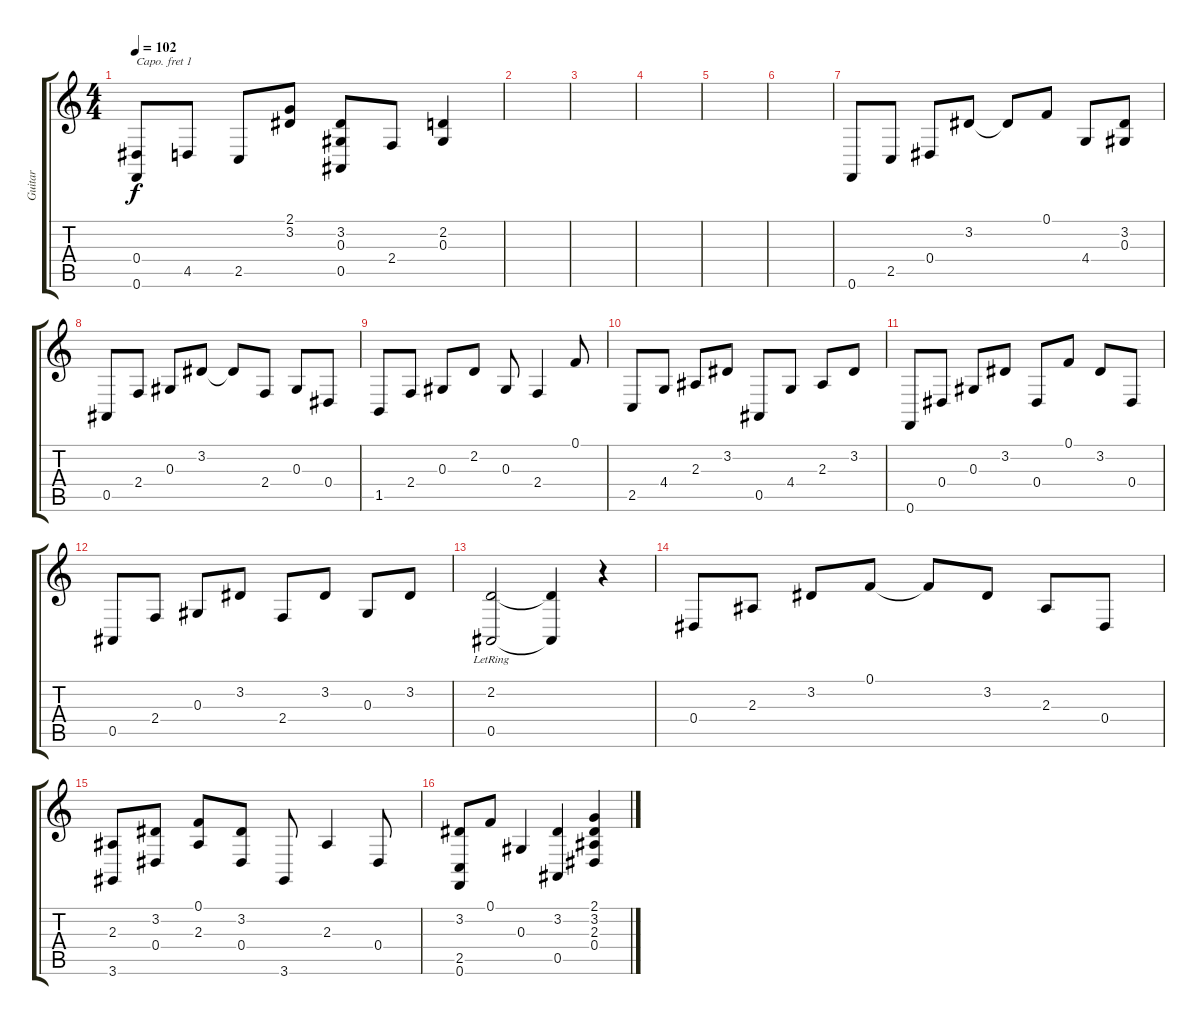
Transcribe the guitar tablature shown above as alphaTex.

\track ("Guitar" "Guitar") {instrument violin}
\staff {score tabs}
\capo 1
\tuning (E4 B3 G3 D3 A2 E2) {hide}
\ts (4 4)
\tempo 102
\clef g2
\ks c
(0.4 0.6).8{dy f} 4.5.8 2.5.8 (2.1 3.2).8 (3.2 0.3 0.5).8 2.4.8 (2.2 0.3).4 |
|
|
|
|
|
0.6.8 2.5.8 0.4.8 3.2.8 3.2{t}.8 0.1.8 4.4.8 (3.2 0.3).8 |
0.5.8 2.4.8 0.3.8 3.2.8 3.2{t}.8 2.4.8 0.3.8 0.4.8 |
1.5.8 2.4.8 0.3.8 2.2.8 0.3.8 2.4.4 0.1.8 |
2.5.8 4.4.8 2.3.8 3.2.8 0.5.8 4.4.8 2.3.8 3.2.8 |
0.6.8 0.4.8 0.3.8 3.2.8 0.4.8 0.1.8 3.2.8 0.4.8 |
0.5.8 2.4.8 0.3.8 3.2.8 2.4.8 3.2.8 0.3.8 3.2.8 |
(2.2 0.5{lr}).2 (2.2{t} 0.5{t}).4 r.4 |
0.4.8 2.3.8 3.2.8 0.1.8 0.1{t}.8 3.2.8 2.3.8 0.4.8 |
(2.3 3.6).8 (3.2 0.4).8 (0.1 2.3).8 (3.2 0.4).8 3.6.8 2.3.4 0.4.8 |
(3.2 2.5 0.6).8 0.1.8 0.3.4 (3.2 0.5).4 (2.1 3.2 2.3 0.4).4
